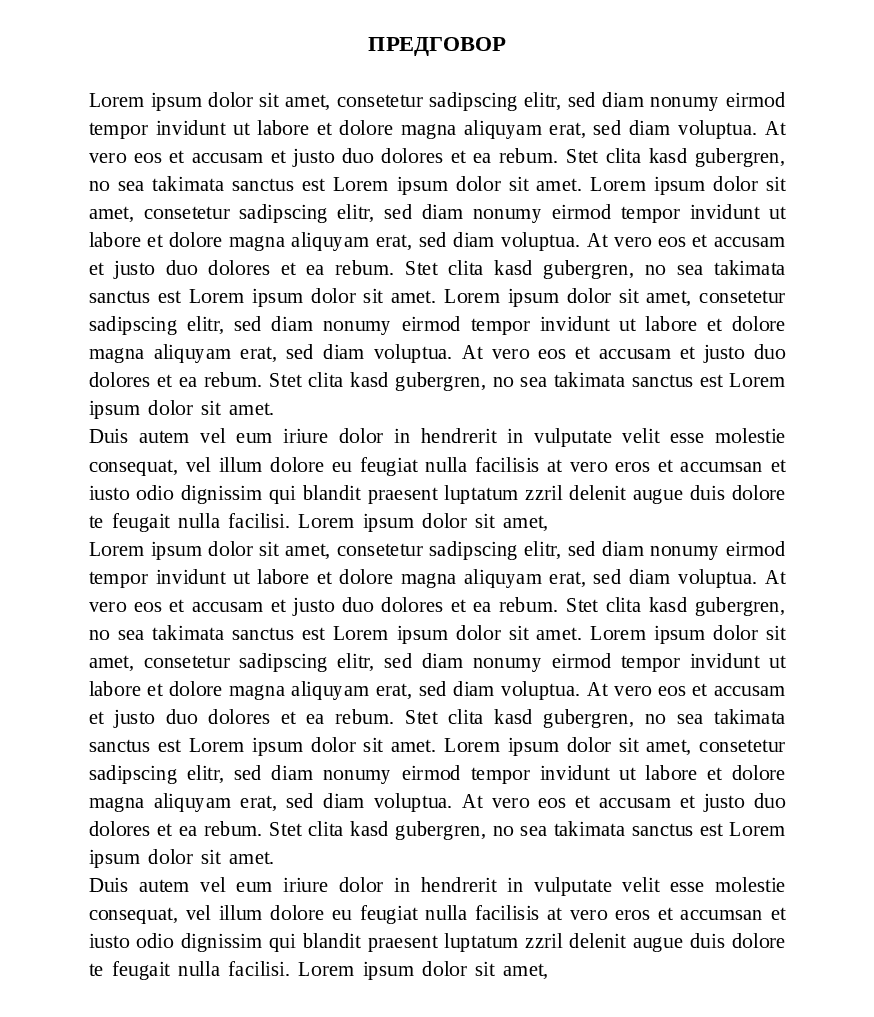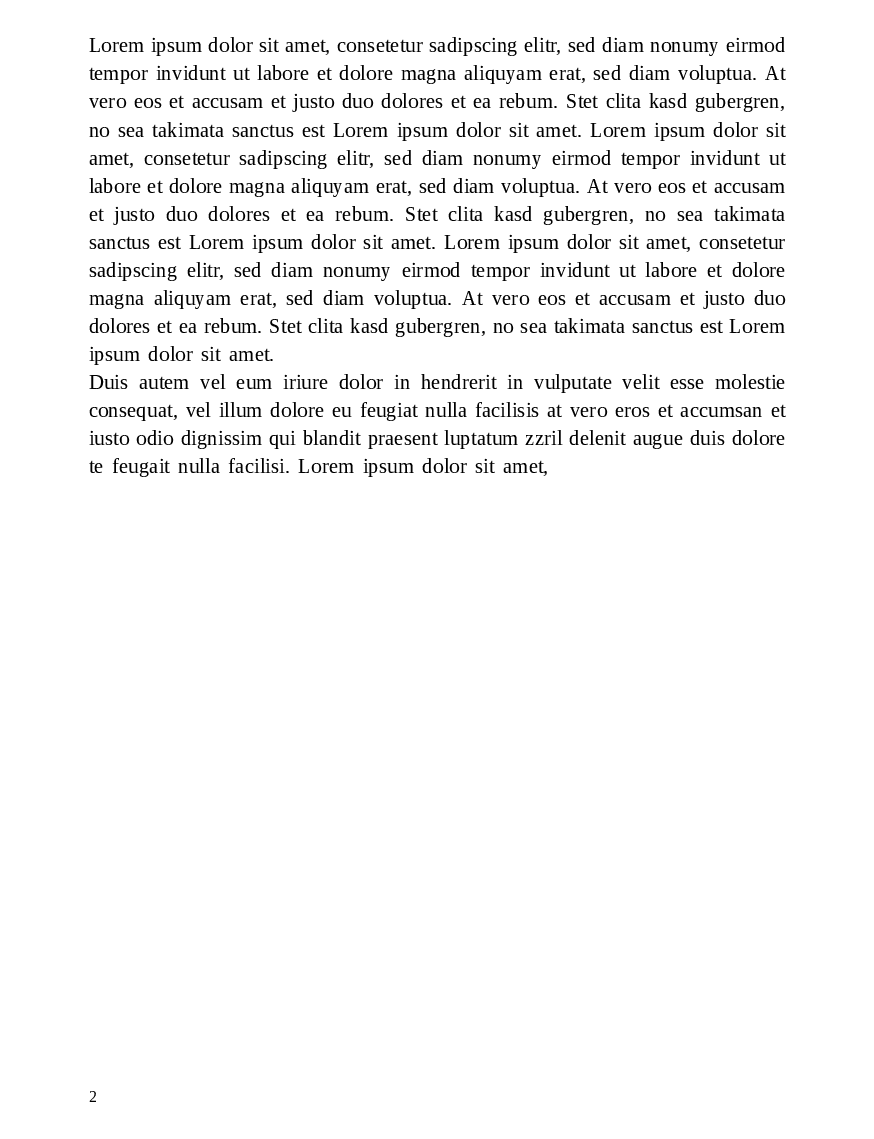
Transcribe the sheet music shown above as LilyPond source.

\version "2.24.2"

% include paper part and global functions
\include "include/globals.ily"

\bookpart {
  \paper {
    print-all-headers = ##f
    print-page-number = ##t
    print-first-page-number = ##f

    % put page numbers on the bottom
    oddHeaderMarkup = \markup ""
    evenHeaderMarkup = \markup ""
    oddFooterMarkup = \markup
    \fill-line {
      ""
      \if \should-print-page-number \fromproperty #'page:page-number-string
    }
    evenFooterMarkup = \markup
    \fill-line {
      \if \should-print-page-number \fromproperty #'page:page-number-string
      ""
    }

    left-margin = 1.5\cm
    right-margin = 1.5\cm
    top-margin = 1.6\cm
    bottom-margin = 1.2\cm
    ragged-bottom = ##t % do not spread the staves to fill the whole vertical space


  }

  \tocItem \markup "Предговор"
  \markup \fontsize  #+3.0 { \fill-line \bold {"ПРЕДГОВОР"} }


  \markup \fontsize #+2.5 {
    \vspace #1.5 \override #'(baseline-skip . 2.7)
    \justify-string "
   
  Lorem ipsum dolor sit amet, consetetur sadipscing elitr, sed diam nonumy eirmod tempor invidunt ut labore et dolore magna aliquyam erat, sed diam voluptua. At vero eos et accusam et justo duo dolores et ea rebum. Stet clita kasd gubergren, no sea takimata sanctus est Lorem ipsum dolor sit amet. Lorem ipsum dolor sit amet, consetetur sadipscing elitr, sed diam nonumy eirmod tempor invidunt ut labore et dolore magna aliquyam erat, sed diam voluptua. At vero eos et accusam et justo duo dolores et ea rebum. Stet clita kasd gubergren, no sea takimata sanctus est Lorem ipsum dolor sit amet. Lorem ipsum dolor sit amet, consetetur sadipscing elitr, sed diam nonumy eirmod tempor invidunt ut labore et dolore magna aliquyam erat, sed diam voluptua. At vero eos et accusam et justo duo dolores et ea rebum. Stet clita kasd gubergren, no sea takimata sanctus est Lorem ipsum dolor sit amet.   

Duis autem vel eum iriure dolor in hendrerit in vulputate velit esse molestie consequat, vel illum dolore eu feugiat nulla facilisis at vero eros et accumsan et iusto odio dignissim qui blandit praesent luptatum zzril delenit augue duis dolore te feugait nulla facilisi. Lorem ipsum dolor sit amet,
 
  Lorem ipsum dolor sit amet, consetetur sadipscing elitr, sed diam nonumy eirmod tempor invidunt ut labore et dolore magna aliquyam erat, sed diam voluptua. At vero eos et accusam et justo duo dolores et ea rebum. Stet clita kasd gubergren, no sea takimata sanctus est Lorem ipsum dolor sit amet. Lorem ipsum dolor sit amet, consetetur sadipscing elitr, sed diam nonumy eirmod tempor invidunt ut labore et dolore magna aliquyam erat, sed diam voluptua. At vero eos et accusam et justo duo dolores et ea rebum. Stet clita kasd gubergren, no sea takimata sanctus est Lorem ipsum dolor sit amet. Lorem ipsum dolor sit amet, consetetur sadipscing elitr, sed diam nonumy eirmod tempor invidunt ut labore et dolore magna aliquyam erat, sed diam voluptua. At vero eos et accusam et justo duo dolores et ea rebum. Stet clita kasd gubergren, no sea takimata sanctus est Lorem ipsum dolor sit amet.   

Duis autem vel eum iriure dolor in hendrerit in vulputate velit esse molestie consequat, vel illum dolore eu feugiat nulla facilisis at vero eros et accumsan et iusto odio dignissim qui blandit praesent luptatum zzril delenit augue duis dolore te feugait nulla facilisi. Lorem ipsum dolor sit amet,
 
 
    
 
  "
  }
  
    \markup \fontsize #+2.5 \override #'(baseline-skip . 2.7) {
    \justify-string "

    Lorem ipsum dolor sit amet, consetetur sadipscing elitr, sed diam nonumy eirmod tempor invidunt ut labore et dolore magna aliquyam erat, sed diam voluptua. At vero eos et accusam et justo duo dolores et ea rebum. Stet clita kasd gubergren, no sea takimata sanctus est Lorem ipsum dolor sit amet. Lorem ipsum dolor sit amet, consetetur sadipscing elitr, sed diam nonumy eirmod tempor invidunt ut labore et dolore magna aliquyam erat, sed diam voluptua. At vero eos et accusam et justo duo dolores et ea rebum. Stet clita kasd gubergren, no sea takimata sanctus est Lorem ipsum dolor sit amet. Lorem ipsum dolor sit amet, consetetur sadipscing elitr, sed diam nonumy eirmod tempor invidunt ut labore et dolore magna aliquyam erat, sed diam voluptua. At vero eos et accusam et justo duo dolores et ea rebum. Stet clita kasd gubergren, no sea takimata sanctus est Lorem ipsum dolor sit amet.   

Duis autem vel eum iriure dolor in hendrerit in vulputate velit esse molestie consequat, vel illum dolore eu feugiat nulla facilisis at vero eros et accumsan et iusto odio dignissim qui blandit praesent luptatum zzril delenit augue duis dolore te feugait nulla facilisi. Lorem ipsum dolor sit amet,
 

   "
  }




} % bookpart

% Più mosso
% „Weiße Bruderschaft“
